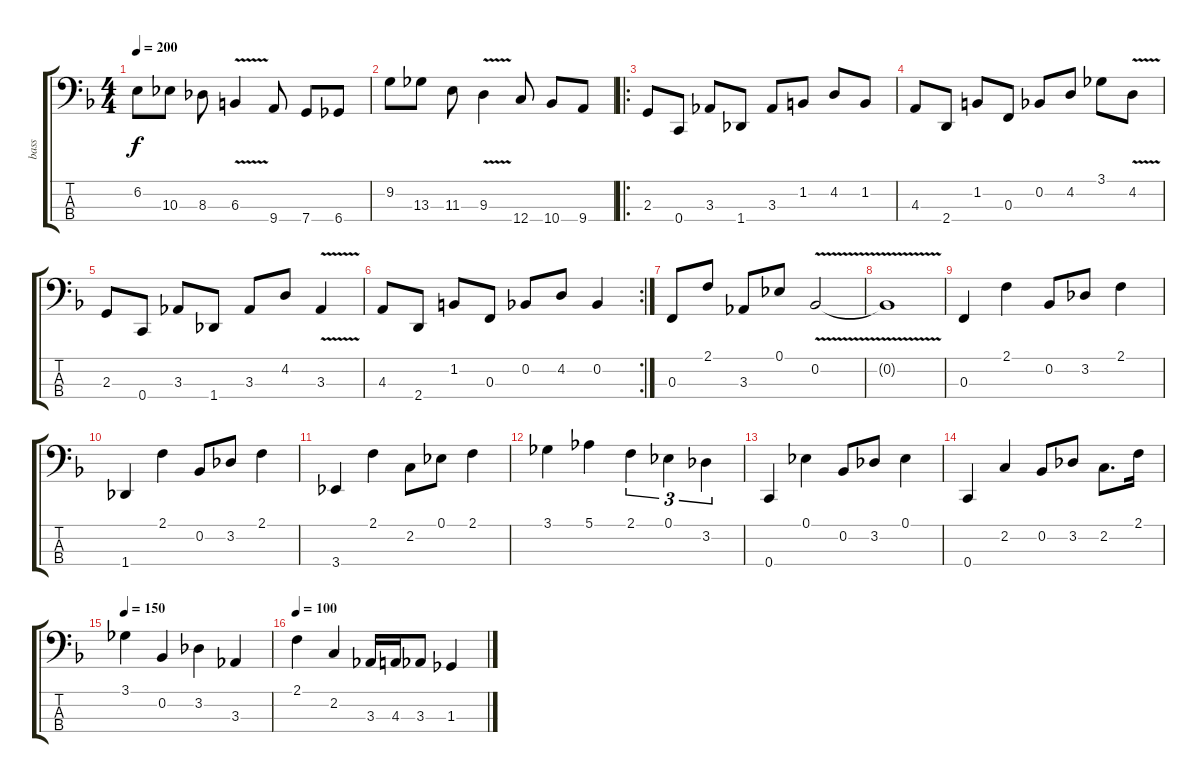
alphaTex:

\track ("bass" "bass") {instrument electricbassfinger}
\staff {score tabs}
\tuning (Eb2 Bb1 F1 C1) {hide}
\ts (4 4)
\tempo 200
\clef f4
\ks dminor
6.2.8{dy f} 10.3.8 8.3.8 6.3{v}.4 9.4.8 7.4.8 6.4.8 |
9.2.8 13.3.8 11.3.8 9.3{v}.4 12.4.8 10.4.8 9.4.8 |
\ro
2.3.8 0.4.8 3.3.8 1.4.8 3.3.8 1.2.8 4.2.8 1.2.8 |
4.3.8 2.4.8 1.2.8 0.3.8 0.2.8 4.2.8 3.1.8 4.2{v}.8 |
2.3.8 0.4.8 3.3.8 1.4.8 3.3.8 4.2.8 3.3{v}.4 |
\rc 2
4.3.8 2.4.8 1.2.8 0.3.8 0.2.8 4.2.8 0.2.4 |
0.3.8 2.1.8 3.3.8 0.1.8 0.2{v}.2 |
0.2{t}.1 |
0.3.4 2.1.4 0.2.8 3.2.8 2.1.4 |
1.4.4 2.1.4 0.2.8 3.2.8 2.1.4 |
3.4.4 2.1.4 2.2.8 0.1.8 2.1.4 |
3.1.4 5.1.4 2.1.4{tu (3 2)} 0.1.4{tu (3 2)} 3.2.4{tu (3 2)} |
0.4.4 0.1.4 0.2.8 3.2.8 0.1.4 |
0.4.4 2.2.4 0.2.8 3.2.8 2.2.8{d} 2.1.16 |
\tempo 150
3.1.4 0.2.4 3.2.4 3.3.4 |
\tempo 100
2.1.4 2.2.4 3.3.16 4.3.16 3.3.8 1.3.4
